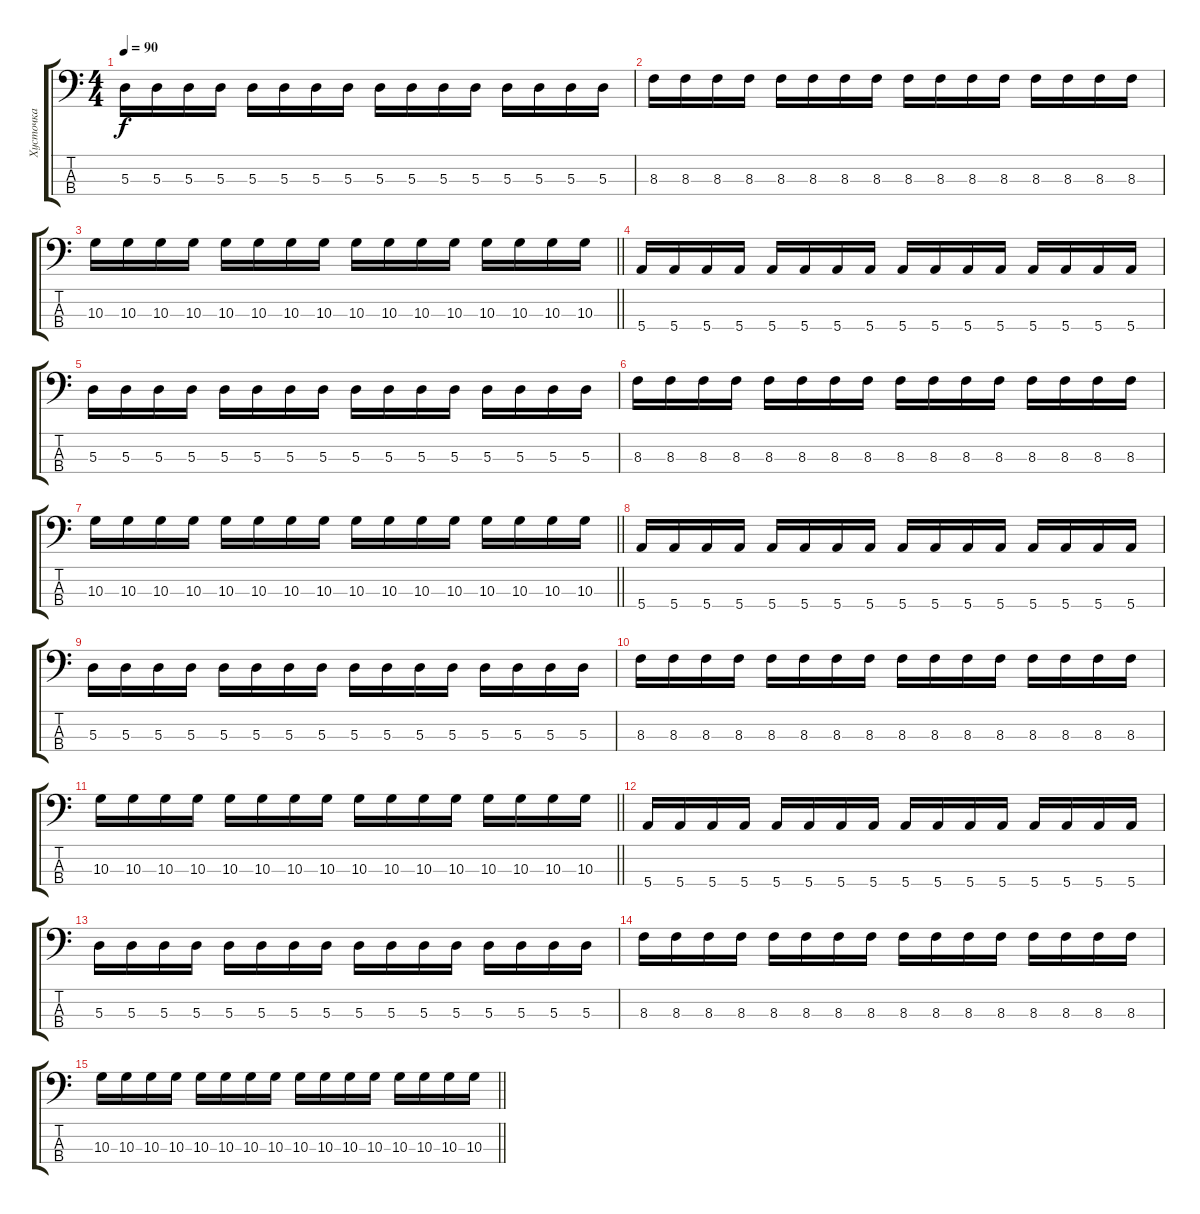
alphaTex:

\track ("Хусточка" "Хусточка") {instrument electricbassfinger}
\staff {score tabs}
\tuning (G2 D2 A1 E1) {hide}
\ts (4 4)
\tempo 90
\clef f4
\ks c
5.3.16{dy f} 5.3.16 5.3.16 5.3.16 5.3.16 5.3.16 5.3.16 5.3.16 5.3.16 5.3.16 5.3.16 5.3.16 5.3.16 5.3.16 5.3.16 5.3.16 |
8.3.16 8.3.16 8.3.16 8.3.16 8.3.16 8.3.16 8.3.16 8.3.16 8.3.16 8.3.16 8.3.16 8.3.16 8.3.16 8.3.16 8.3.16 8.3.16 |
\barLineRight lightlight
10.3.16 10.3.16 10.3.16 10.3.16 10.3.16 10.3.16 10.3.16 10.3.16 10.3.16 10.3.16 10.3.16 10.3.16 10.3.16 10.3.16 10.3.16 10.3.16 |
5.4.16 5.4.16 5.4.16 5.4.16 5.4.16 5.4.16 5.4.16 5.4.16 5.4.16 5.4.16 5.4.16 5.4.16 5.4.16 5.4.16 5.4.16 5.4.16 |
5.3.16 5.3.16 5.3.16 5.3.16 5.3.16 5.3.16 5.3.16 5.3.16 5.3.16 5.3.16 5.3.16 5.3.16 5.3.16 5.3.16 5.3.16 5.3.16 |
8.3.16 8.3.16 8.3.16 8.3.16 8.3.16 8.3.16 8.3.16 8.3.16 8.3.16 8.3.16 8.3.16 8.3.16 8.3.16 8.3.16 8.3.16 8.3.16 |
\barLineRight lightlight
10.3.16 10.3.16 10.3.16 10.3.16 10.3.16 10.3.16 10.3.16 10.3.16 10.3.16 10.3.16 10.3.16 10.3.16 10.3.16 10.3.16 10.3.16 10.3.16 |
5.4.16 5.4.16 5.4.16 5.4.16 5.4.16 5.4.16 5.4.16 5.4.16 5.4.16 5.4.16 5.4.16 5.4.16 5.4.16 5.4.16 5.4.16 5.4.16 |
5.3.16 5.3.16 5.3.16 5.3.16 5.3.16 5.3.16 5.3.16 5.3.16 5.3.16 5.3.16 5.3.16 5.3.16 5.3.16 5.3.16 5.3.16 5.3.16 |
8.3.16 8.3.16 8.3.16 8.3.16 8.3.16 8.3.16 8.3.16 8.3.16 8.3.16 8.3.16 8.3.16 8.3.16 8.3.16 8.3.16 8.3.16 8.3.16 |
\barLineRight lightlight
10.3.16 10.3.16 10.3.16 10.3.16 10.3.16 10.3.16 10.3.16 10.3.16 10.3.16 10.3.16 10.3.16 10.3.16 10.3.16 10.3.16 10.3.16 10.3.16 |
5.4.16 5.4.16 5.4.16 5.4.16 5.4.16 5.4.16 5.4.16 5.4.16 5.4.16 5.4.16 5.4.16 5.4.16 5.4.16 5.4.16 5.4.16 5.4.16 |
5.3.16 5.3.16 5.3.16 5.3.16 5.3.16 5.3.16 5.3.16 5.3.16 5.3.16 5.3.16 5.3.16 5.3.16 5.3.16 5.3.16 5.3.16 5.3.16 |
8.3.16 8.3.16 8.3.16 8.3.16 8.3.16 8.3.16 8.3.16 8.3.16 8.3.16 8.3.16 8.3.16 8.3.16 8.3.16 8.3.16 8.3.16 8.3.16 |
\barLineRight lightlight
10.3.16 10.3.16 10.3.16 10.3.16 10.3.16 10.3.16 10.3.16 10.3.16 10.3.16 10.3.16 10.3.16 10.3.16 10.3.16 10.3.16 10.3.16 10.3.16
